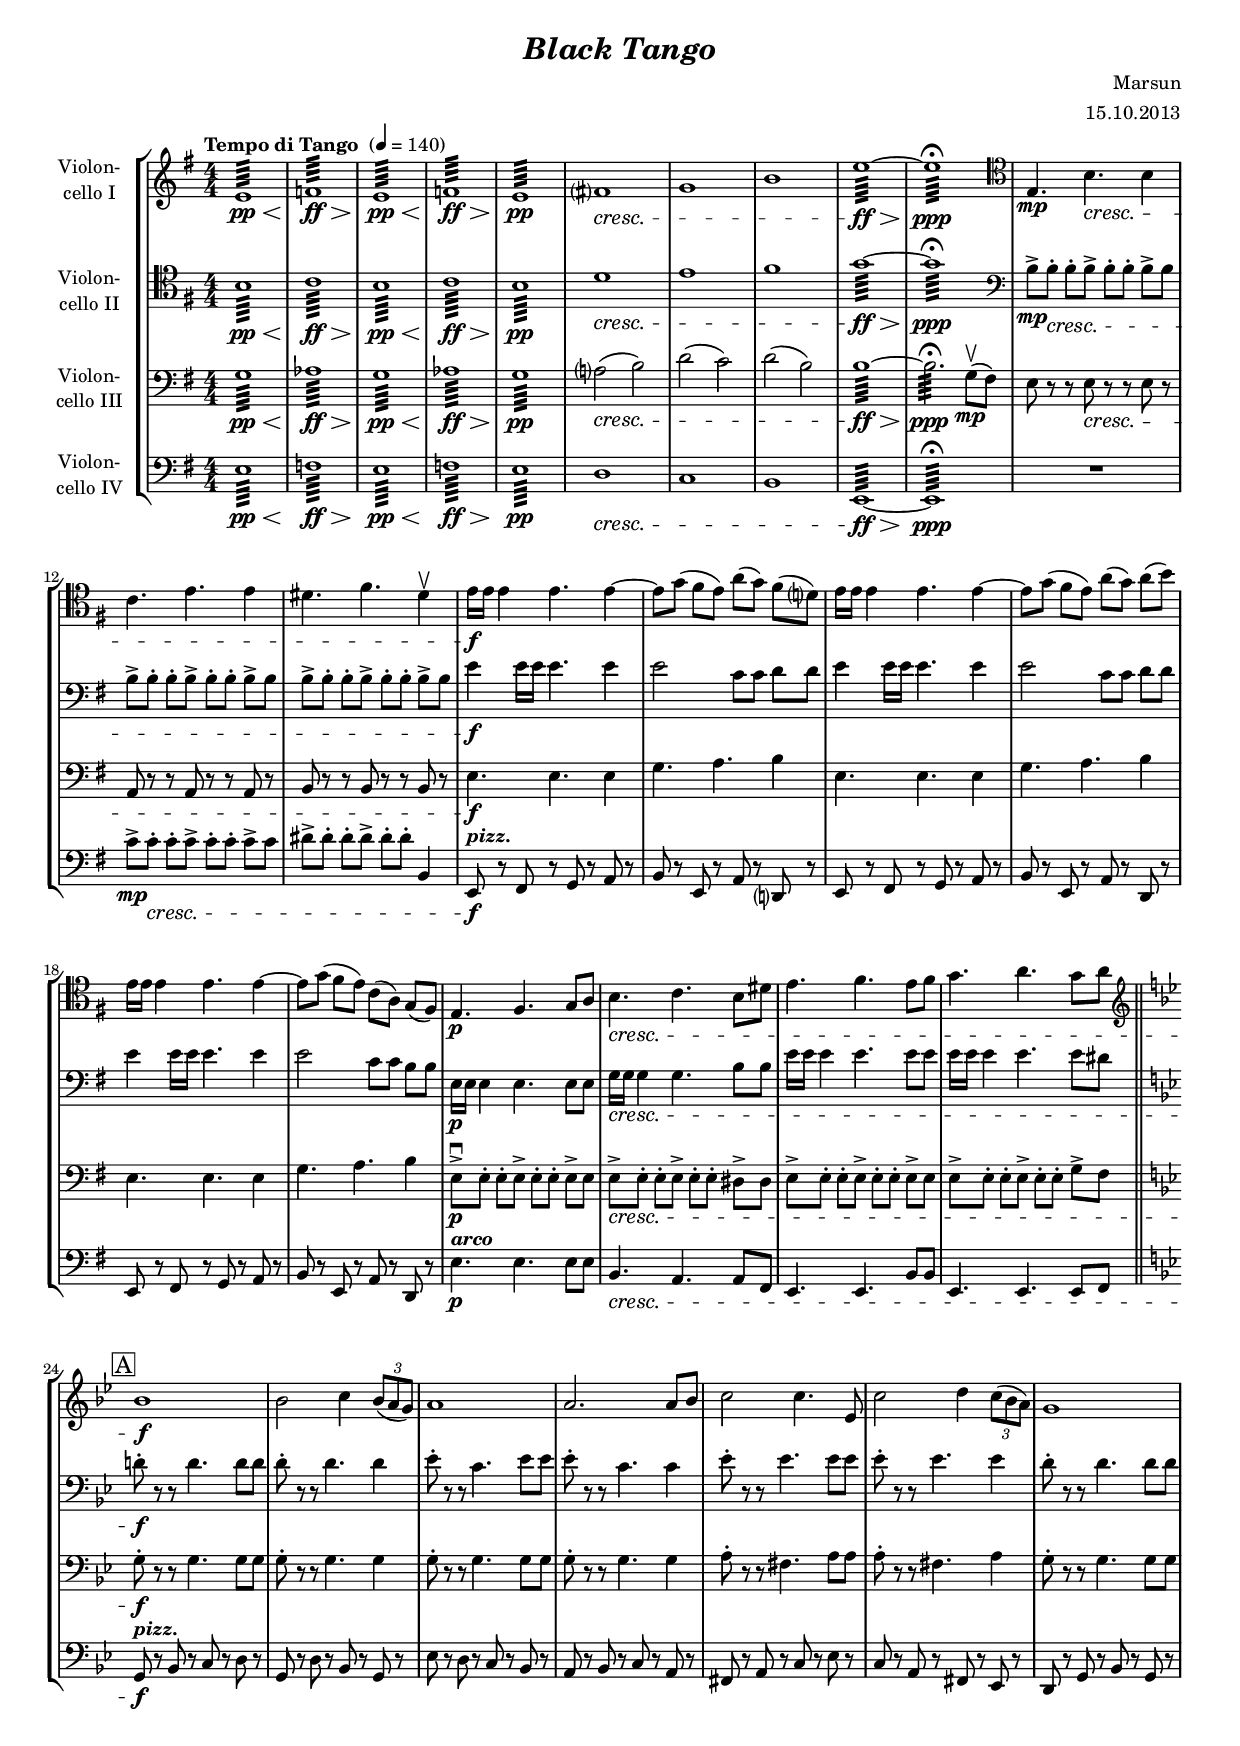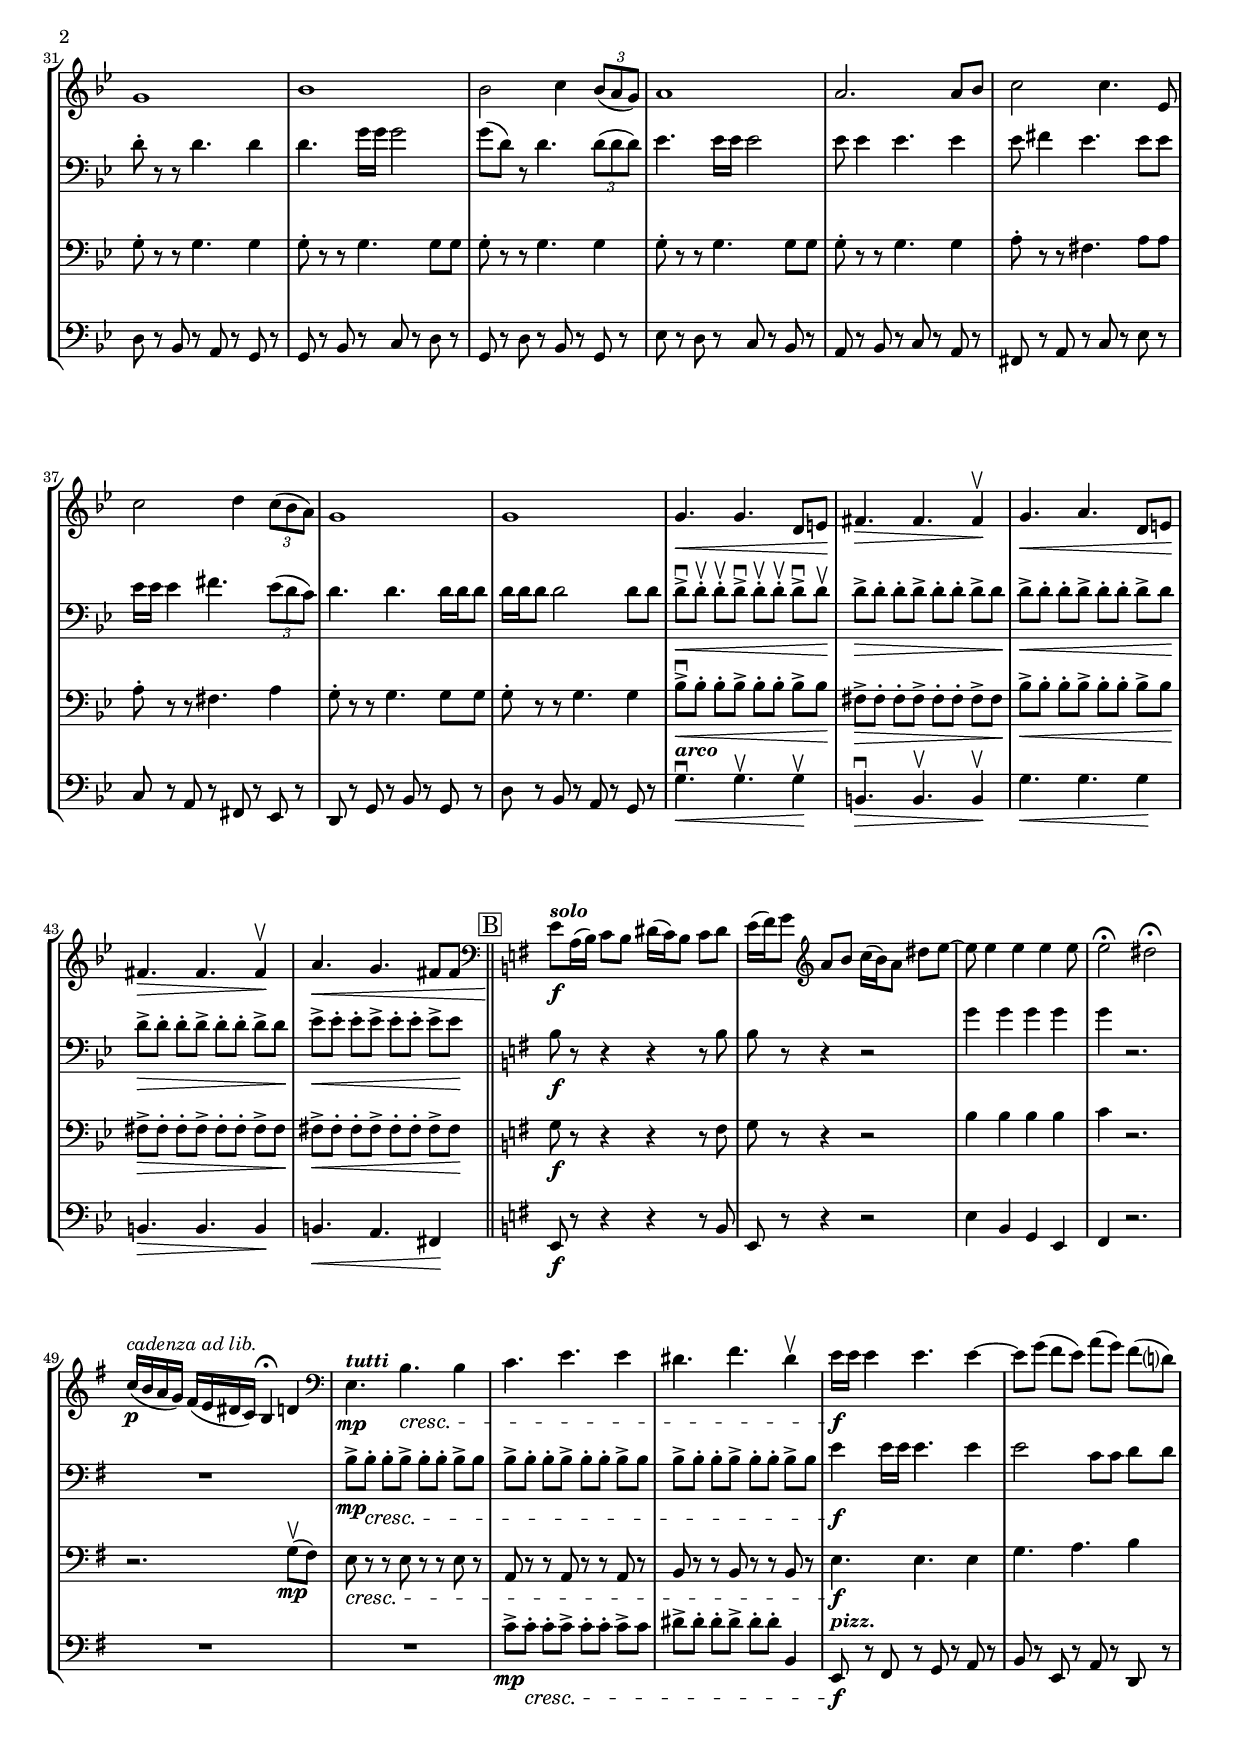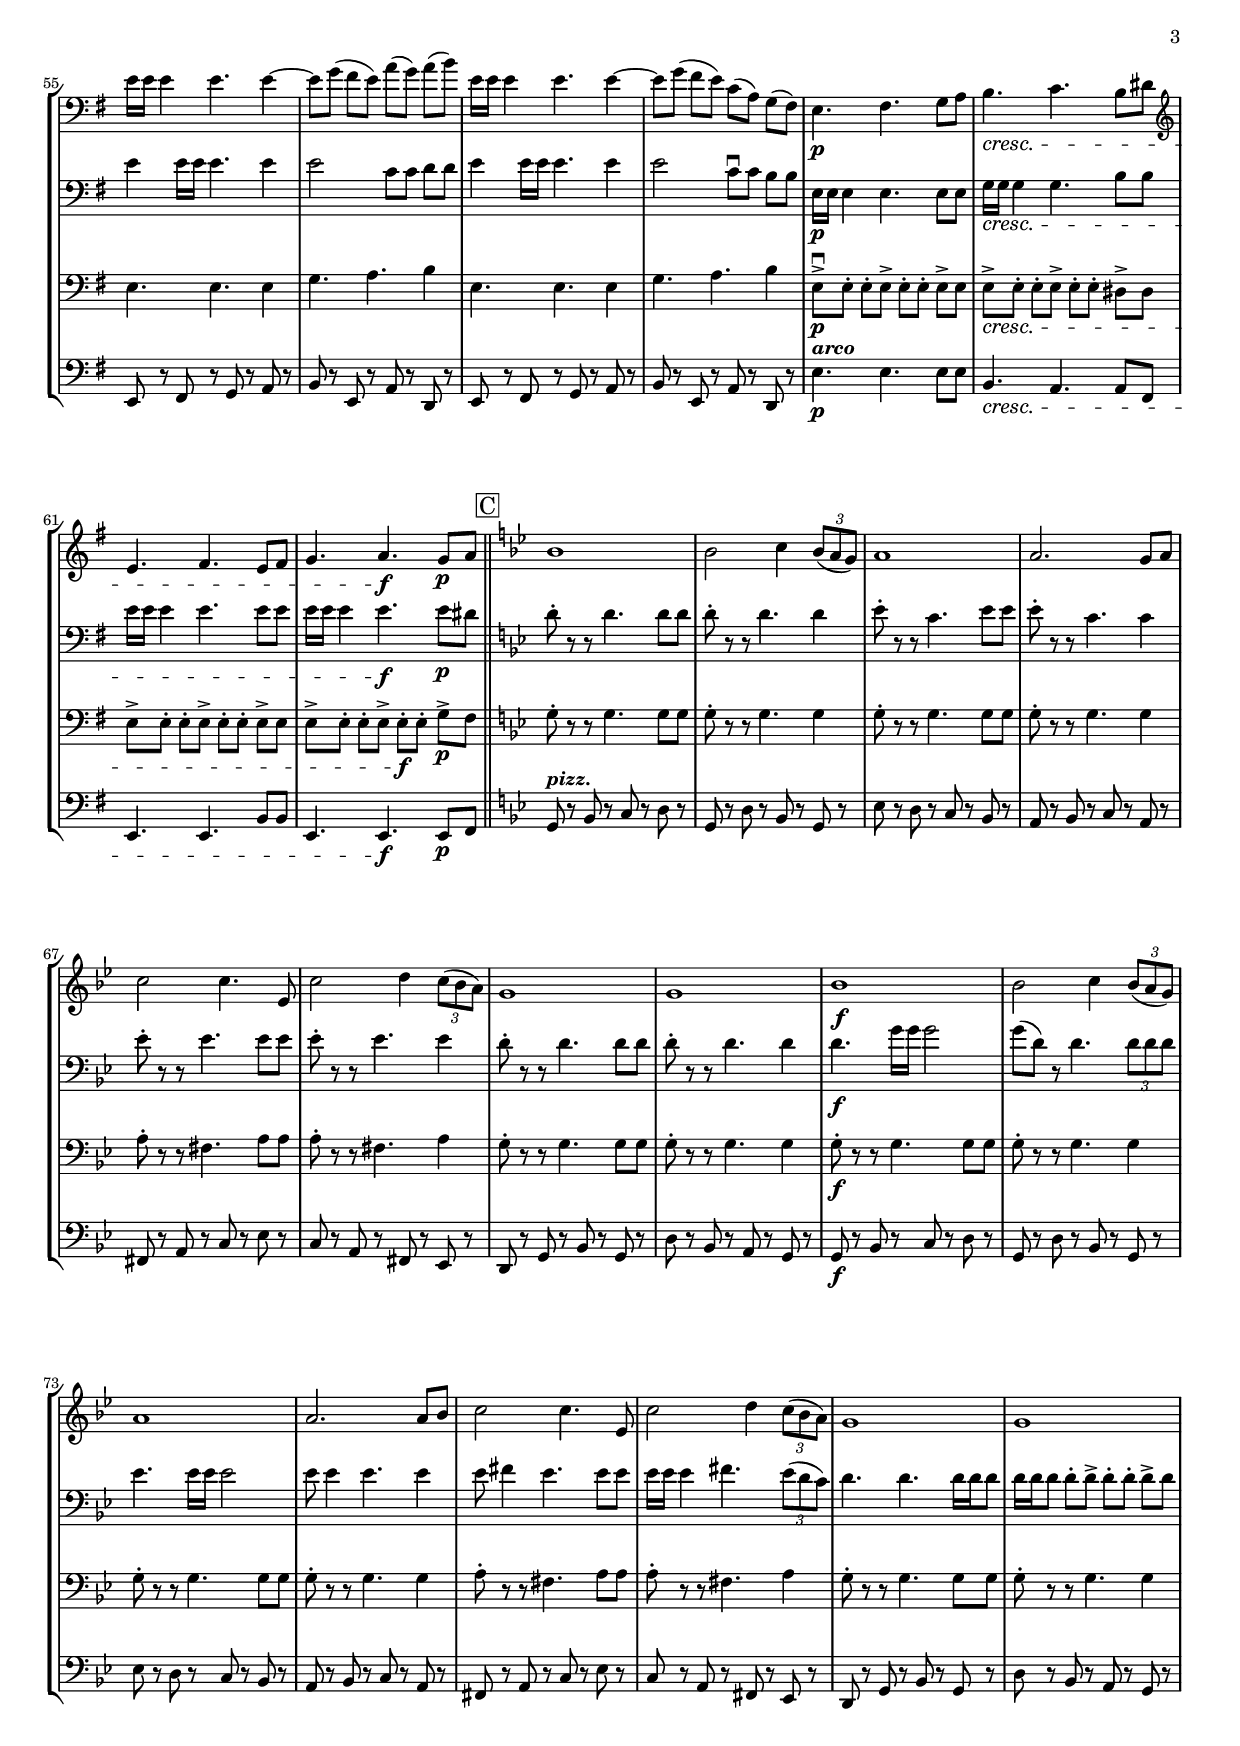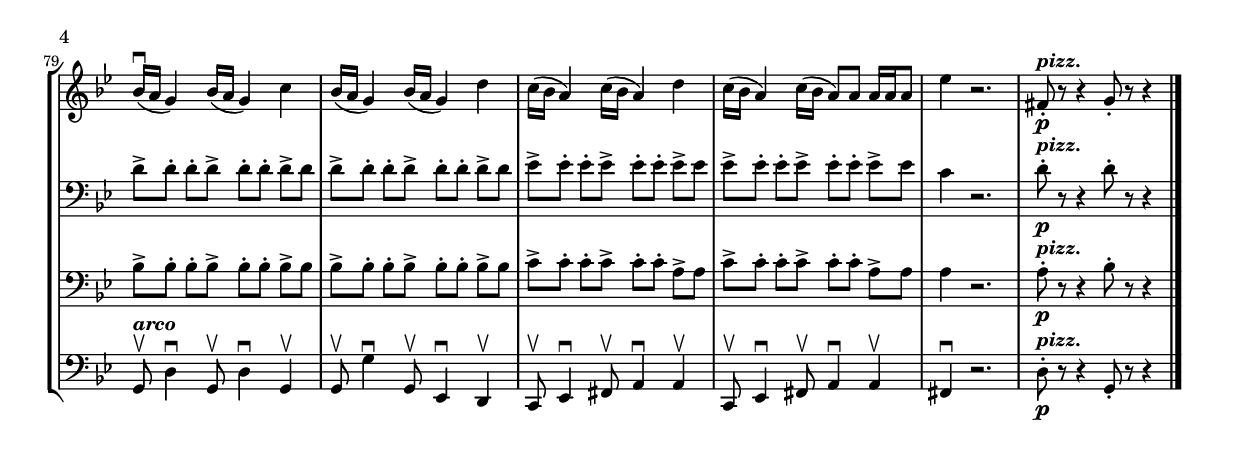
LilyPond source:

\version "2.14.2"
\include "deutsch.ly"

#(set-global-staff-size 16.5)

\header {
  title     = \markup \bold \italic "Black Tango"
  composer  = "Marsun"
  arranger  = "15.10.2013"
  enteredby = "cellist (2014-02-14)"
}

voiceconsts = {
 \key g \major
 \time 4/4
 % Set default beaming for all staves
 \set Timing.beamExceptions = #'()
 \set Timing.baseMoment = #(ly:make-moment 1 4)
 \set Timing.beatStructure = #'(1 1 1 1)
 \clef "bass"
 \numericTimeSignature
 \compressFullBarRests
 \tempo "Tempo di Tango " 4=140
}

mihi = "clarinet"
milo = "bassoon"

boxa = { \bar "||" \mark \markup \box "A" \key g \minor }
boxb = { \bar "||" \mark \markup \box "B" \key g \major }
boxc = { \bar "||" \mark \markup \box "C" \key g \minor }

arco = \markup \bold \italic "arco"
cdal = \markup \italic "cadenza ad lib."
pizz = \markup \bold \italic "pizz."
solo = \markup \bold \italic "solo"
tutt = \markup \bold \italic "tutti"

va = \relative c' {
  \voiceconsts
  \clef "treble"

  \repeat tremolo 64 e64\pp\<
  \repeat tremolo 64 f\ff\>
  \repeat tremolo 64 e\pp\<
  \repeat tremolo 64 f\ff\>
  \repeat tremolo 64 e\pp
  fis?1\cresc
  g
  h
  \repeat tremolo 64 e64~\ff\>
  \repeat tremolo 64 e\ppp\fermata \clef "tenor"

  e,,4.\mp h'\cresc h4
  c4. e e4
  dis4. fis dis4\upbow
  e16\f e e4 e4. e4~
  e8 g( fis e) a( g) fis( d?)

  e16 e e4 e4. e4~
  e8 g( fis e) a( g) a( h)
  e,16 e e4 e4. e4~
  e8 g( fis e) c( a) g( fis)
  e4.\p fis g8 a

  h4.\cresc c h8 dis
  e4. fis e8 fis
  g4. a g8 a \clef "treble" \boxa
  b1\f
  b2 c4 \times 2/3 { b8( a g) }

  a1
  a2. a8 b
  c2 c4. es,8
  c'2 d4 \times 2/3 { c8( b a) }
  g1

  g
  b
  b2 c4 \times 2/3 { b8( a g) }
  a1
  a2. a8 b

  c2 c4. es,8
  c'2 d4 \times 2/3 { c8( b a) }
  g1
  g

  g4.\< g d8 e\!
  fis4.\> fis fis4\upbow\!
  g4.\< a d,8 e\!
  fis4.\> fis fis4\upbow\!
  a4.\< g fis8 fis \clef "bass" \boxb

  e8\f^\solo a,16( h) c8 h dis16( c) h8 c dis
  e16( fis) g8 \clef "treble" a8 h c16( h) a8 dis e~
  e e4 e e e8
  e2\fermata dis\fermata
  c16(\p^\cdal h a g) fis( e dis c) h4\fermata d \clef "bass"

  e,4.\mp^\tutt h'\cresc h4
  c4. e e4
  dis4. fis dis4\upbow
  e16\f e e4 e4. e4~
  e8 g( fis e) a( g) fis( d?)

  e16 e e4 e4. e4~
  e8 g( fis e) a( g) a( h)
  e,16 e e4 e4. e4~
  e8 g( fis e) c( a) g( fis)
  e4.\p fis g8 a

  h4.\cresc c h8 dis \clef "treble"
  e4. fis e8 fis g4. a\f g8\p a \boxc
  b1
  b2 c4 \times 2/3 { b8( a g) }

  a1
  a2. g8 a
  c2 c4. es,8
  c'2 d4 \times 2/3 { c8( b a) }
  g1

  g
  b\f
  b2 c4 \times 2/3 { b8( a g) }
  a1
  a2. a8 b

  c2 c4. es,8
  c'2 d4 \times 2/3 { c8( b a) }
  g1
  g

  b16(\downbow a g4) b16( a g4) c
  b16( a g4) b16( a g4) d'
  c16( b a4) c16( b a4) d
  c16( b a4) c16( b a8) a a16 a a8
  es'4 r2.
  fis,8-.\p^\pizz r r4 g8-. r r4 \bar "|."
}

vb = \relative c' {
  \voiceconsts
  \clef "tenor"

  \repeat tremolo 64 h64\pp\<
  \repeat tremolo 64 c\ff\>
  \repeat tremolo 64 h\pp\<
  \repeat tremolo 64 c\ff\>
  \repeat tremolo 64 h\pp
  d1\cresc
  e
  fis
  \repeat tremolo 64 g64~\ff\>
  \repeat tremolo 64 g\ppp\fermata \clef "bass"

  h,8->\mp h-.\cresc h-. h-> h-. h-. h-> h
  h-> h-. h-. h-> h-. h-. h-> h
  h-> h-. h-. h-> h-. h-. h-> h
  e4\f e16 e e4. e4
  e2 c8 c d d

  e4 e16 e e4. e4
  e2 c8 c d d
  e4 e16 e e4. e4
  e2 c8 c h h
  e,16\p e e4 e4. e8 e

  g16\cresc g g4 g4. h8 h
  e16 e e4 e4. e8 e
  e16 e e4 e4. e8 dis\boxa
  d!8-.\f r r d4. d8 d
  d-. r r d4. d4

  es8-. r r c4. es8 es
  es-. r r c4. c4
  es8-. r r es4. es8 es
  es-. r r es4. es4
  d8-. r r d4. d8 d

  d-. r r d4. d4
  d4. g16 g g2
  g8( d) r d4. \times 2/3 {d8( d d) }
  es4. es16 es es2
  es8 es4 es4. es4

  es8 fis4 es4. es8 es
  es16 es es4 fis4. \times 2/3 { es8( d c) }
  d4. d d16 d d8
  d16 d d8 d2 d8 d

  d->\downbow\< d-.\upbow d-.\upbow d->\downbow d-.\upbow d-.\upbow d->\downbow d\upbow\!
  d->\> d-. d-. d-> d-. d-. d-> d\!
  d->\< d-. d-. d-> d-. d-. d-> d\!
  d->\> d-. d-. d-> d-. d-. d-> d\!
  es->\< es-. es-. es-> es-. es-. es-> es\! \boxb

  h\f r r4 r r8 h
  h r r4 r2
  g'4 g g g
  g r2.
  R1

  h,8->\mp h-.\cresc h-. h-> h-. h-. h-> h
  h-> h-. h-. h-> h-. h-. h-> h
  h-> h-. h-. h-> h-. h-. h-> h
  e4\f e16 e e4. e4
  e2 c8 c d d

  e4 e16 e e4. e4
  e2 c8 c d d
  e4 e16 e e4. e4
  e2 c8\downbow c h h
  e,16\p e e4 e4. e8 e

  g16\cresc g g4 g4. h8 h
  e16 e e4 e4. e8 e
  e16 e e4 e4.\f e8\p dis \boxc
  d-. r r d4. d8 d
  d-. r r d4. d4

  es8-. r r c4. es8 es
  es-. r r c4. c4
  es8-. r r es4. es8 es
  es-. r r es4. es4
  d8-. r r d4. d8 d

  d-. r r d4. d4
  d4.\f g16 g g2
  g8( d) r d4. \times 2/3 { d8 d d }
  es4. es16 es es2
  es8 es4 es4. es4

  es8 fis4 es4. es8 es
  es16 es es4 fis4. \times 2/3 { es8( d c) }
  d4. d d16 d d8
  d16 d d8 d-. d-> d-. d-. d-> d

  d-> d-. d-. d-> d-. d-. d-> d
  d-> d-. d-. d-> d-. d-. d-> d
  es-> es-. es-. es-> es-. es-. es-> es
  es-> es-. es-. es-> es-. es-. es-> es
  c4 r2.
  d8-.\p^\pizz r r4 d8-. r r4 \bar "|."
}

vc = \relative c' {
  \voiceconsts

  \repeat tremolo 64 g64\pp\<
  \repeat tremolo 64 as\ff\>
  \repeat tremolo 64 g\pp\<
  \repeat tremolo 64 as\ff\>
  \repeat tremolo 64 g\pp
  a?2(\cresc h)
  d( c)
  d( h)
  \repeat tremolo 64 h64~\ff\>
  \repeat tremolo 48 h\ppp\fermata g8(\upbow\mp fis)

  e r r e\cresc r r e r
  a, r r a r r a r
  h r r h r r h r
  e4.\f e e4
  g4. a h4

  e,4. e e4
  g4. a h4
  e,4. e e4
  g4. a h4
  e,8->\downbow\p e-. e-. e-> e-. e-. e-> e

  e->\cresc e8-. e-. e-> e-. e-. dis-> dis
  e-> e-. e-. e-> e-. e-. e-> e
  e-> e-. e-. e-> e-. e-. g-> fis \boxa
  g-.\f r r g4.g8 g
  g-. r r g4. g4

  g8-. r r g4. g8 g
  g-. r r g4. g4
  a8-. r r fis4. a8 a
  a-. r r fis4. a4
  g8-. r r g4. g8 g

  g-. r r g4. g4
  g8-. r r g4. g8 g
  g-. r r g4. g4
  g8-. r r g4. g8 g
  g-. r r g4. g4

  a8-. r r fis4. a8 a
  a-. r r fis4. a4
  g8-. r r g4. g8 g
  g-. r r g4. g4

  b8->\downbow\< b-. b-. b-> b-. b-. b-> b\!
  fis->\> fis-. fis-. fis-> fis-. fis-. fis-> fis\!
  b->\< b-. b-. b-> b-. b-. b-> b\!
  fis->\> fis-. fis-. fis-> fis-. fis-. fis-> fis\!
  fis->\< fis-. fis-. fis-> fis-. fis-. fis-> fis\! \boxb

  g\f r r4 r4 r8 fis
  g r r4 r2
  h4 h h h
  c r2.
  r g8(\upbow\mp fis)

  e\cresc r r e r r e r
  a, r r a r r a r
  h r r h r r h r
  e4.\f e e4
  g4. a h4

  e,4. e e4
  g4. a h4
  e,4. e e4
  g4. a h4
  e,8->\downbow\p e-. e-. e-> e-. e-. e-> e

  e->\cresc e-. e-. e-> e-. e-. dis-> dis
  e-> e-. e-. e-> e-. e-. e-> e
  e-> e-. e-. e-> e-.\f e-. g->\p fis \boxc
  g-. r r g4. g8 g
  g-. r r g4. g4

  g8-. r r g4. g8 g
  g-. r r g4. g4
  a8-. r r fis4. a8 a
  a-. r r fis4. a4
  g8-. r r g4. g8 g

  g-. r r g4. g4
  g8-.\f r8 r g4. g8 g
  g-. r r g4. g4
  g8-. r r g4. g8 g
  g-. r r g4. g4

  a8-. r r fis4. a8 a
  a-. r r fis4. a4
  g8-. r r g4. g8 g
  g-. r r g4. g4

  b8-> b-. b-. b-> b-. b-. b-> b
  b-> b-. b-. b-> b-. b-. b-> b
  c-> c-. c-. c-> c-. c-. a-> a
  c-> c-. c-. c-> c-. c-. a-> a
  a4 r2.
  a8-.\p^\pizz r r4 b8-. r r4 \bar "|."
}

vd = \relative c {
  \voiceconsts

  \repeat tremolo 64 e64\pp\<
  \repeat tremolo 64 f\ff\>
  \repeat tremolo 64 e\pp\<
  \repeat tremolo 64 f\ff\>
  \repeat tremolo 64 e\pp
  d1\cresc
  c
  h
  \repeat tremolo 64 e,64~\ff\>
  \repeat tremolo 64 e\ppp\fermata

  R1
  c''8->\mp c-.\cresc c-. c-> c-. c-. c-> c
  dis-> dis-. dis-. dis-> dis-. dis-. h,4
  e,8\f^\pizz r fis r g r a r
  h r e, r a r d,? r

  e r fis r g r a r
  h r e, r a r d, r
  e r fis r g r a r
  h r e, r a r d, r
  e'4.\p^\arco e e8 e

  h4.\cresc a a8 fis
  e4. e h'8 h
  e,4. e e8 fis \boxa
  g\f^\pizz r b r c r d r
  g, r d' r b r g r

  es' r d r c r b r
  a r b r c r a r
  fis r a r c r es r
  c r a r fis r es r
  d r g r b r g r

  d' r b r a r g r
  g r b r c r d r
  g, r d' r b r g r
  es' r d r c r b r
  a r b r c r a r

  fis r a r c r es r
  c r a r fis r es r
  d r g r b r g r
  d' r b r a r g r

  g'4.\downbow^\arco\< g\upbow g4\upbow\!
  h,4.\downbow\> h\upbow h4\upbow\!
  g'4.\< g g4\!
  h,4.\> h h4\!
  h4.\< a fis4\! \boxb

  e8\f r r4 r r8 h'
  e, r r4 r2
  e'4 h g e
  fis r2.
  R1*2

  c''8->\mp c-.\cresc c-. c-> c-. c-. c-> c
  dis-> dis-. dis-. dis-> dis-. dis-. h,4
  e,8\f^\pizz r fis r g r a r
  h r e, r a r d, r

  e r fis r g r a r
  h r e, r a r d, r
  e r fis r g r a r
  h r e, r a r d, r
  e'4.\p^\arco e e8 e

  h4.\cresc a a8 fis
  e4. e h'8 h
  e,4. e\f e8\p fis \boxc
  g^\pizz r b r c r d r
  g, r d' r b r g r

  es' r d r c r b r
  a r b r c r a r
  fis r a r c r es r
  c r a r fis r es r
  d r g r b r g r

  d' r b r a r g r
  g\f r b r c r d r
  g, r d' r b r g r
  es' r d r c r b r
  a r b r c r a r

  fis r a r c r es r
  c r a r fis r es r
  d r g r b r g r
  d' r b r a r g r

  g\upbow^\arco d'4\downbow g,8\upbow d'4\downbow g,\upbow
  g8\upbow g'4\downbow g,8\upbow es4\downbow d\upbow
  c8\upbow es4\downbow fis8\upbow a4\downbow a\upbow
  c,8\upbow es4\downbow fis8\upbow a4\downbow a\upbow
  fis\downbow r2.
  d'8-.\p^\pizz r r4 g,8-. r r4 \bar "|."
}


music = \new StaffGroup <<
      \new Staff {
	\set Staff.midiInstrument = \mihi
	\set Staff.instrumentName = \markup \center-column { "Violon-" "cello I" }
	\transpose g g { \va }
      }

      \new Staff {
	\set Staff.midiInstrument = \milo
	\set Staff.instrumentName = \markup \center-column { "Violon-" "cello II" }
	\transpose g g { \vb }
      }

      \new Staff {
	\set Staff.midiInstrument = \milo
	\set Staff.instrumentName = \markup \center-column { "Violon-" "cello III" }
	\transpose g g { \vc }
      }

      \new Staff {
	\set Staff.midiInstrument = \milo
	\set Staff.instrumentName = \markup \center-column { "Violon-" "cello IV" }
	\transpose g g { \vd }
      }
>>

\book {
  \score {
    \music
    \layout {}
  }

  \score {
    \unfoldRepeats \music

    \midi {
      \context {
        \Score
      }
    }
  }
}
